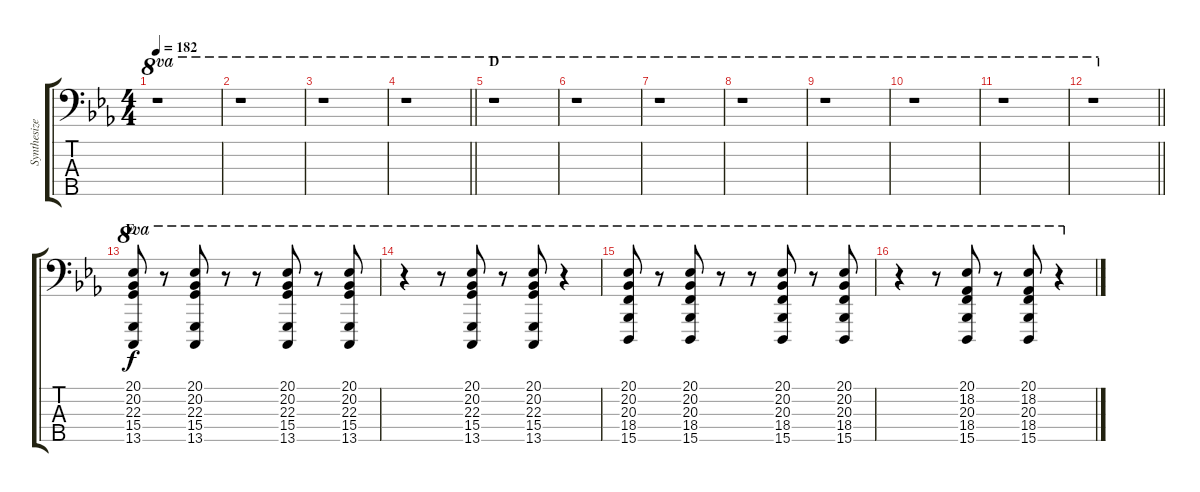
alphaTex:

\track ("Synthesizer III" "Synthesize") {instrument pad1newage}
\staff {score tabs}
\tuning (G2 D2 A1 E1 B0) {hide}
\ts (4 4)
\tempo 182
\clef f4
\ks eb
r.1{ot 8va dy f} |
r.1{ot 8va} |
r.1{ot 8va} |
\barLineRight lightlight
r.1{ot 8va} |
\section ("" "D")
r.1{ot 8va} |
r.1{ot 8va} |
r.1{ot 8va} |
r.1{ot 8va} |
r.1{ot 8va} |
r.1{ot 8va} |
r.1{ot 8va} |
\barLineRight lightlight
r.1{ot 8va} |
\section ("" "E")
(20.1 20.2 22.3 15.4 13.5).8{ot 8va} r.8{ot 8va} (20.1 20.2 22.3 15.4 13.5).8{ot 8va} r.8{ot 8va} r.8{ot 8va} (20.1 20.2 22.3 15.4 13.5).8{ot 8va} r.8{ot 8va} (20.1 20.2 22.3 15.4 13.5).8{ot 8va} |
r.4{ot 8va} r.8{ot 8va} (20.1 20.2 22.3 15.4 13.5).8{ot 8va} r.8{ot 8va} (20.1 20.2 22.3 15.4 13.5).8{ot 8va} r.4{ot 8va} |
(20.1 20.2 20.3 18.4 15.5).8{ot 8va} r.8{ot 8va} (20.1 20.2 20.3 18.4 15.5).8{ot 8va} r.8{ot 8va} r.8{ot 8va} (20.1 20.2 20.3 18.4 15.5).8{ot 8va} r.8{ot 8va} (20.1 20.2 20.3 18.4 15.5).8{ot 8va} |
r.4{ot 8va} r.8{ot 8va} (20.1 18.2 20.3 18.4 15.5).8{ot 8va} r.8{ot 8va} (20.1 18.2 20.3 18.4 15.5).8{ot 8va} r.4{ot 8va}
